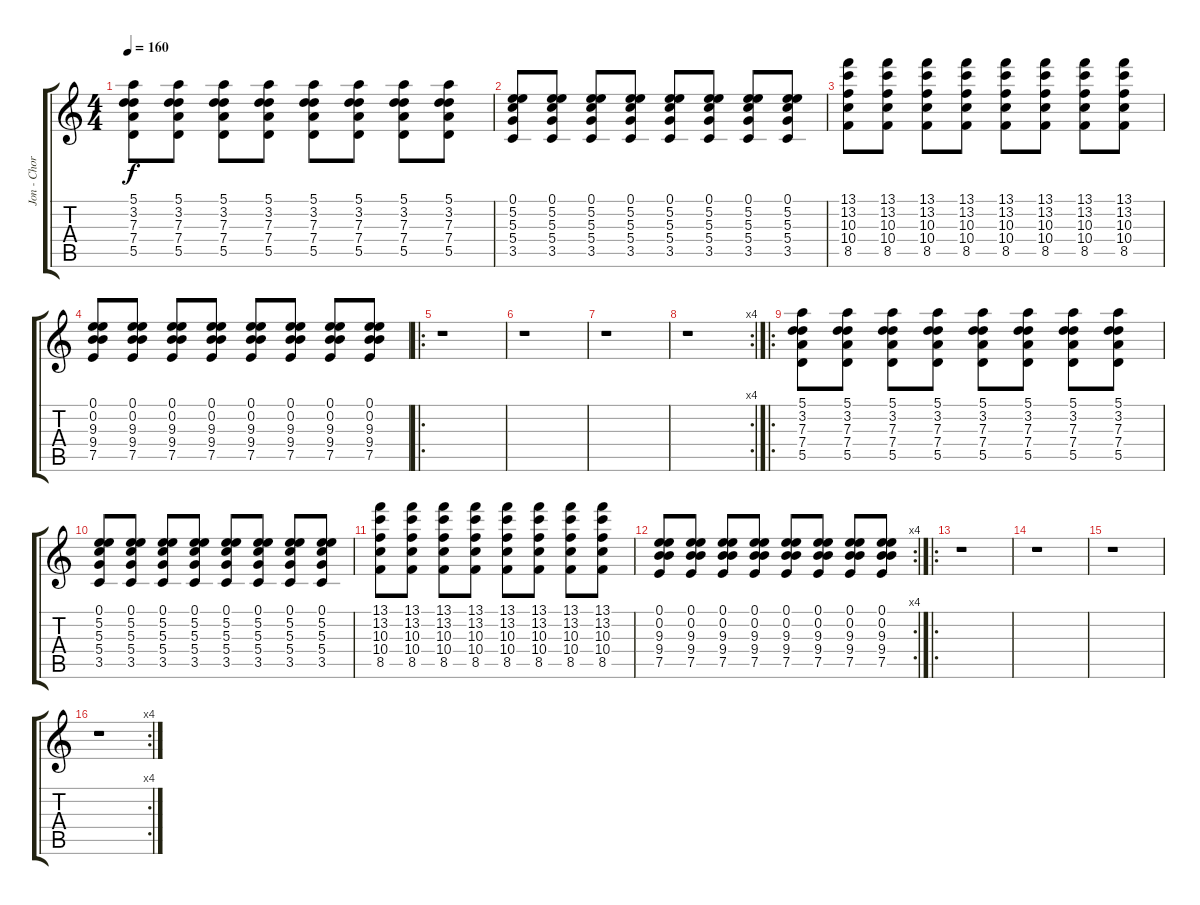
\track ("Jon - Chorus" "Jon - Chor") {instrument distortionguitar}
\staff {score tabs}
\tuning (E4 B3 G3 D3 A2 D2) {hide}
\ts (4 4)
\tempo 160
\clef g2
\ks c
(5.1 3.2 7.3 7.4 5.5).8{dy f} (5.1 3.2 7.3 7.4 5.5).8 (5.1 3.2 7.3 7.4 5.5).8 (5.1 3.2 7.3 7.4 5.5).8 (5.1 3.2 7.3 7.4 5.5).8 (5.1 3.2 7.3 7.4 5.5).8 (5.1 3.2 7.3 7.4 5.5).8 (5.1 3.2 7.3 7.4 5.5).8 |
(0.1 5.2 5.3 5.4 3.5).8 (0.1 5.2 5.3 5.4 3.5).8 (0.1 5.2 5.3 5.4 3.5).8 (0.1 5.2 5.3 5.4 3.5).8 (0.1 5.2 5.3 5.4 3.5).8 (0.1 5.2 5.3 5.4 3.5).8 (0.1 5.2 5.3 5.4 3.5).8 (0.1 5.2 5.3 5.4 3.5).8 |
(13.1 13.2 10.3 10.4 8.5).8 (13.1 13.2 10.3 10.4 8.5).8 (13.1 13.2 10.3 10.4 8.5).8 (13.1 13.2 10.3 10.4 8.5).8 (13.1 13.2 10.3 10.4 8.5).8 (13.1 13.2 10.3 10.4 8.5).8 (13.1 13.2 10.3 10.4 8.5).8 (13.1 13.2 10.3 10.4 8.5).8 |
(0.1 0.2 9.3 9.4 7.5).8 (0.1 0.2 9.3 9.4 7.5).8 (0.1 0.2 9.3 9.4 7.5).8 (0.1 0.2 9.3 9.4 7.5).8 (0.1 0.2 9.3 9.4 7.5).8 (0.1 0.2 9.3 9.4 7.5).8 (0.1 0.2 9.3 9.4 7.5).8 (0.1 0.2 9.3 9.4 7.5).8 |
\ro
r.1 |
r.1 |
r.1 |
\rc 4
r.1 |
\ro
(5.1 3.2 7.3 7.4 5.5).8 (5.1 3.2 7.3 7.4 5.5).8 (5.1 3.2 7.3 7.4 5.5).8 (5.1 3.2 7.3 7.4 5.5).8 (5.1 3.2 7.3 7.4 5.5).8 (5.1 3.2 7.3 7.4 5.5).8 (5.1 3.2 7.3 7.4 5.5).8 (5.1 3.2 7.3 7.4 5.5).8 |
(0.1 5.2 5.3 5.4 3.5).8 (0.1 5.2 5.3 5.4 3.5).8 (0.1 5.2 5.3 5.4 3.5).8 (0.1 5.2 5.3 5.4 3.5).8 (0.1 5.2 5.3 5.4 3.5).8 (0.1 5.2 5.3 5.4 3.5).8 (0.1 5.2 5.3 5.4 3.5).8 (0.1 5.2 5.3 5.4 3.5).8 |
(13.1 13.2 10.3 10.4 8.5).8 (13.1 13.2 10.3 10.4 8.5).8 (13.1 13.2 10.3 10.4 8.5).8 (13.1 13.2 10.3 10.4 8.5).8 (13.1 13.2 10.3 10.4 8.5).8 (13.1 13.2 10.3 10.4 8.5).8 (13.1 13.2 10.3 10.4 8.5).8 (13.1 13.2 10.3 10.4 8.5).8 |
\rc 4
(0.1 0.2 9.3 9.4 7.5).8 (0.1 0.2 9.3 9.4 7.5).8 (0.1 0.2 9.3 9.4 7.5).8 (0.1 0.2 9.3 9.4 7.5).8 (0.1 0.2 9.3 9.4 7.5).8 (0.1 0.2 9.3 9.4 7.5).8 (0.1 0.2 9.3 9.4 7.5).8 (0.1 0.2 9.3 9.4 7.5).8 |
\ro
r.1 |
r.1 |
r.1 |
\rc 4
r.1
